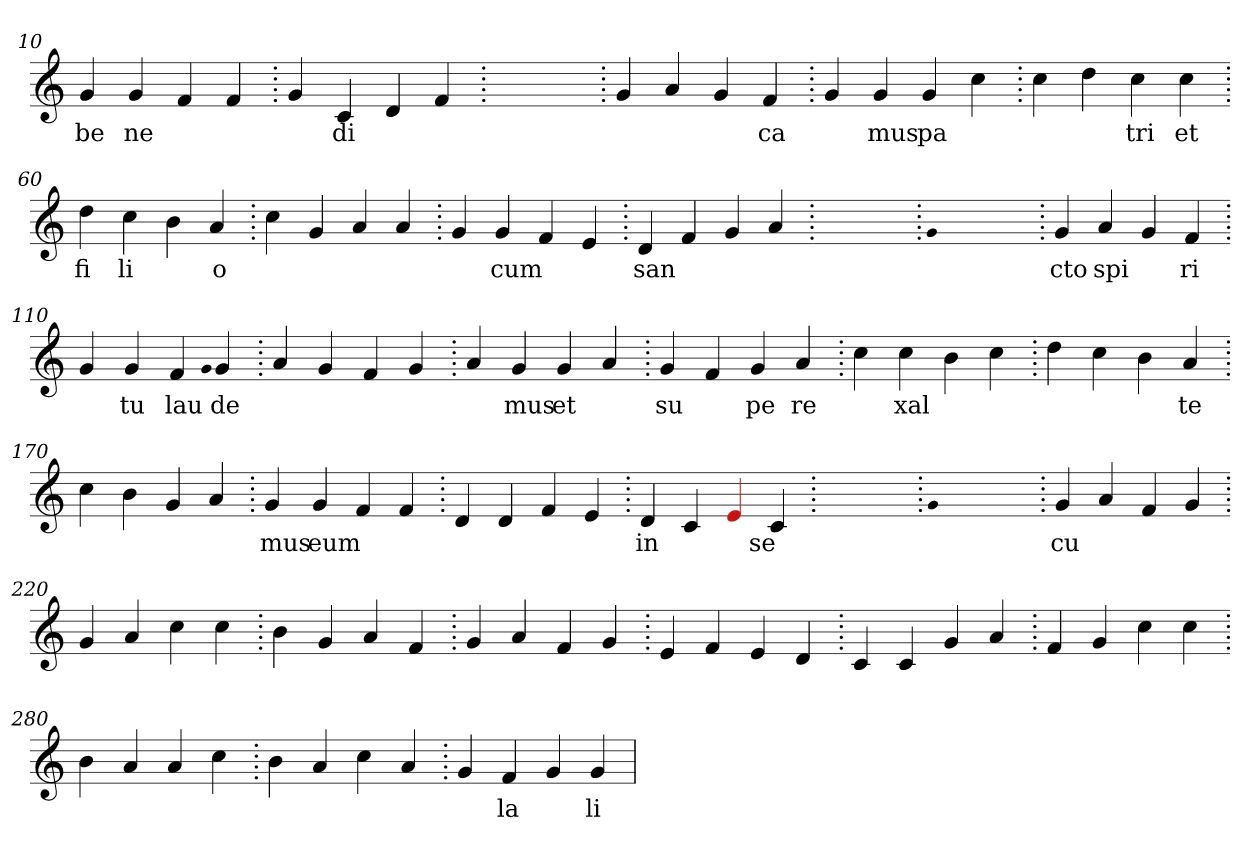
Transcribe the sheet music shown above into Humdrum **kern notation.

**kern	**text
*part1	*part1
*staff1	*staff1
*clefG2	*
=10.	=10.
4g	be
4g	ne
4f	.
4f	.
=20.	=20.
4g	.
4c	di
4d	.
4f	.
=30.	=30.
1ryy	.
=30.	=30.
4g	.
4a	.
4g	.
4f	ca
=40.	=40.
4g	.
4g	mus
4g	pa
4cc	.
=50.	=50.
4cc	.
4dd	.
4cc	tri
4cc	et
=60.	=60.
4dd	fi
4cc	li
4b	.
4a	o
=70.	=70.
4cc	.
4g	.
4a	.
4a	.
=80.	=80.
4g	.
4g	cum
4f	.
4e	.
=90.	=90.
4d	san
4f	.
4g	.
4a	.
=100.	=100.
1ryy	.
=100.	=100.
qqg	.
1ryy	.
=100.	=100.
4g	cto
4a	spi
4g	.
4f	ri
=110.	=110.
4g	.
4g	tu
4f	lau
qqg	.
4g	de
=120.	=120.
4a	.
4g	.
4f	.
4g	.
=130.	=130.
4a	.
4g	mus
4g	et
4a	.
=140.	=140.
4g	su
4f	.
4g	pe
4a	re
=150.	=150.
4cc	.
4cc	xal
4b	.
4cc	.
=160.	=160.
4dd	.
4cc	.
4b	.
4a	te
=170.	=170.
4cc	.
4b	.
4g	.
4a	.
=180.	=180.
4g	mus
4g	eum
4f	.
4f	.
=190.	=190.
4d	.
4d	.
4f	.
4e	.
=200.	=200.
4d	in
4c	.
4Re	.
4c	se
=210.	=210.
1ryy	.
=210.	=210.
qqg	.
1ryy	.
=210.	=210.
4g	cu
4a	.
4f	.
4g	.
=220.	=220.
4g	.
4a	.
4cc	.
4cc	.
=230.	=230.
4b	.
4g	.
4a	.
4f	.
=240.	=240.
4g	.
4a	.
4f	.
4g	.
=250.	=250.
4e	.
4f	.
4e	.
4d	.
=260.	=260.
4c	.
4c	.
4g	.
4a	.
=270.	=270.
4f	.
4g	.
4cc	.
4cc	.
=280.	=280.
4b	.
4a	.
4a	.
4cc	.
=290.	=290.
4b	.
4a	.
4cc	.
4a	.
=300.	=300.
4g	.
4f	la
4g	.
4g	li
=	=
*-	*-
